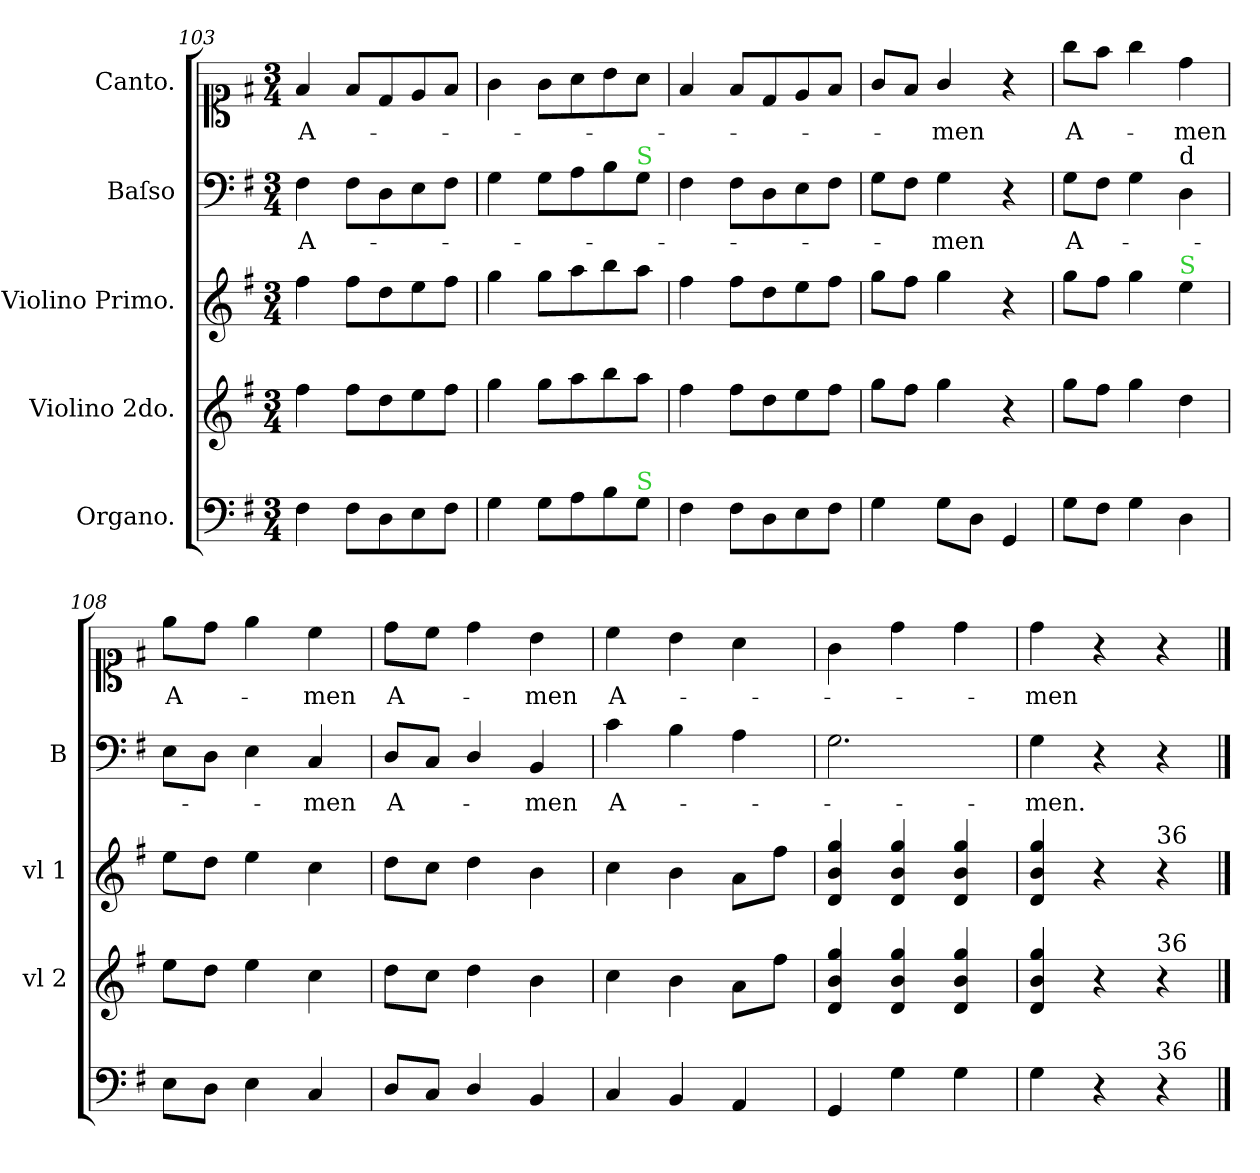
**kern	**kern	**kern	**kern	**text	**kern	**text
*part5	*part4	*part3	*part2	*part2	*part1	*part1
*staff5	*staff4	*staff3	*staff2	*staff2	*staff1	*staff1
*I"Organo.	*I"Violino 2do.	*I"Violino Primo.	*I"Baſso	*	*I"Canto.	*
*	*I'vl 2	*I'vl 1	*I'B	*	*	*
*clefF4	*clefG2	*clefG2	*clefF4	*	*clefC1	*
*k[f#]	*k[f#]	*k[f#]	*k[f#]	*	*k[f#]	*
*M3/4	*M3/4	*M3/4	*M3/4	*	*M3/4	*
=103	=103	=103	=103	=103	=103	=103
4F#\	4ff#\	4ff#\	4F#\	A-	4f#/	A-
8F#\L	8ff#\L	8ff#\L	8F#\L	.	8f#/L	.
8D\	8dd\	8dd\	8D\	.	8d/	.
8E\	8ee\	8ee\	8E\	.	8e/	.
8F#\J	8ff#\J	8ff#\J	8F#\J	.	8f#/J	.
=104	=104	=104	=104	=104	=104	=104
4G\	4gg\	4gg\	4G\	.	4g\	.
8G\L	8gg\L	8gg\L	8G\L	.	8g\L	.
8A\	8aa\	8aa\	8A\	.	8a\	.
8B\	8bb\	8bb\	8B\	.	8b\	.
!	!	!	!LO:TX:a:color=limegreen:t=S	!	!	!
!LO:TX:a:color=limegreen:t=S	!	!	!	!	!	!
8G\J	8aa\J	8aa\J	8G\J	.	8a\J	.
=105	=105	=105	=105	=105	=105	=105
4F#\	4ff#\	4ff#\	4F#\	.	4f#/	.
8F#\L	8ff#\L	8ff#\L	8F#\L	.	8f#/L	.
8D\	8dd\	8dd\	8D\	.	8d/	.
8E\	8ee\	8ee\	8E\	.	8e/	.
8F#\J	8ff#\J	8ff#\J	8F#\J	.	8f#/J	.
=106	=106	=106	=106	=106	=106	=106
4G\	8gg\L	8gg\L	8G\L	.	8g/L	.
.	8ff#\J	8ff#\J	8F#\J	.	8f#/J	.
8G\L	4gg\	4gg\	4G\	-men	4g/	-men
8D\J	.	.	.	.	.	.
4GG/	4r	4r	4r	.	4r	.
=107	=107	=107	=107	=107	=107	=107
8G\L	8gg\L	8gg\L	8G\L	A-	8gg\L	A-
8F#\J	8ff#\J	8ff#\J	8F#\J	.	8ff#\J	.
4G\	4gg\	4gg\	4G\	.	4gg\	.
!	!	!	!LO:TX:a:t=d	!	!	!
!	!	!LO:TX:a:color=limegreen:t=S	!	!	!	!
4D\	4dd\	4ee\	4D\	.	4dd\	-men
=108	=108	=108	=108	=108	=108	=108
8E\L	8ee\L	8ee\L	8E\L	.	8ee\L	A-
8D\J	8dd\J	8dd\J	8D\J	.	8dd\J	.
4E\	4ee\	4ee\	4E\	.	4ee\	.
4C/	4cc\	4cc\	4C/	-men	4cc\	-men
=109	=109	=109	=109	=109	=109	=109
8D/L	8dd\L	8dd\L	8D/L	A-	8dd\L	A-
8C/J	8cc\J	8cc\J	8C/J	.	8cc\J	.
4D/	4dd\	4dd\	4D/	.	4dd\	.
4BB/	4b\	4b\	4BB/	-men	4b\	-men
=110	=110	=110	=110	=110	=110	=110
4C/	4cc\	4cc\	4c\	A-	4cc\	A-
4BB/	4b\	4b\	4B\	.	4b\	.
4AA/	8a\L	8a\L	4A\	.	4a\	.
.	8ff#\J	8ff#\J	.	.	.	.
=111	=111	=111	=111	=111	=111	=111
4GG/	4d/ 4b/ 4gg/	4d/ 4b/ 4gg/	2.G\	.	4g\	.
4G\	4d/ 4b/ 4gg/	4d/ 4b/ 4gg/	.	.	4dd\	.
4G\	4d/ 4b/ 4gg/	4d/ 4b/ 4gg/	.	.	4dd\	.
=112	=112	=112	=112	=112	=112	=112
4G\	4d/ 4b/ 4gg/	4d/ 4b/ 4gg/	4G\	-men.	4dd\	-men
4r	4r	4r	4r	.	4r	.
!	!	!LO:TX:a:t=36	!	!	!	!
!	!LO:TX:a:t=36	!	!	!	!	!
!LO:TX:a:t=36	!	!	!	!	!	!
4r	4r	4r	4r	.	4r	.
==	==	==	==	==	==	==
*-	*-	*-	*-	*-	*-	*-
